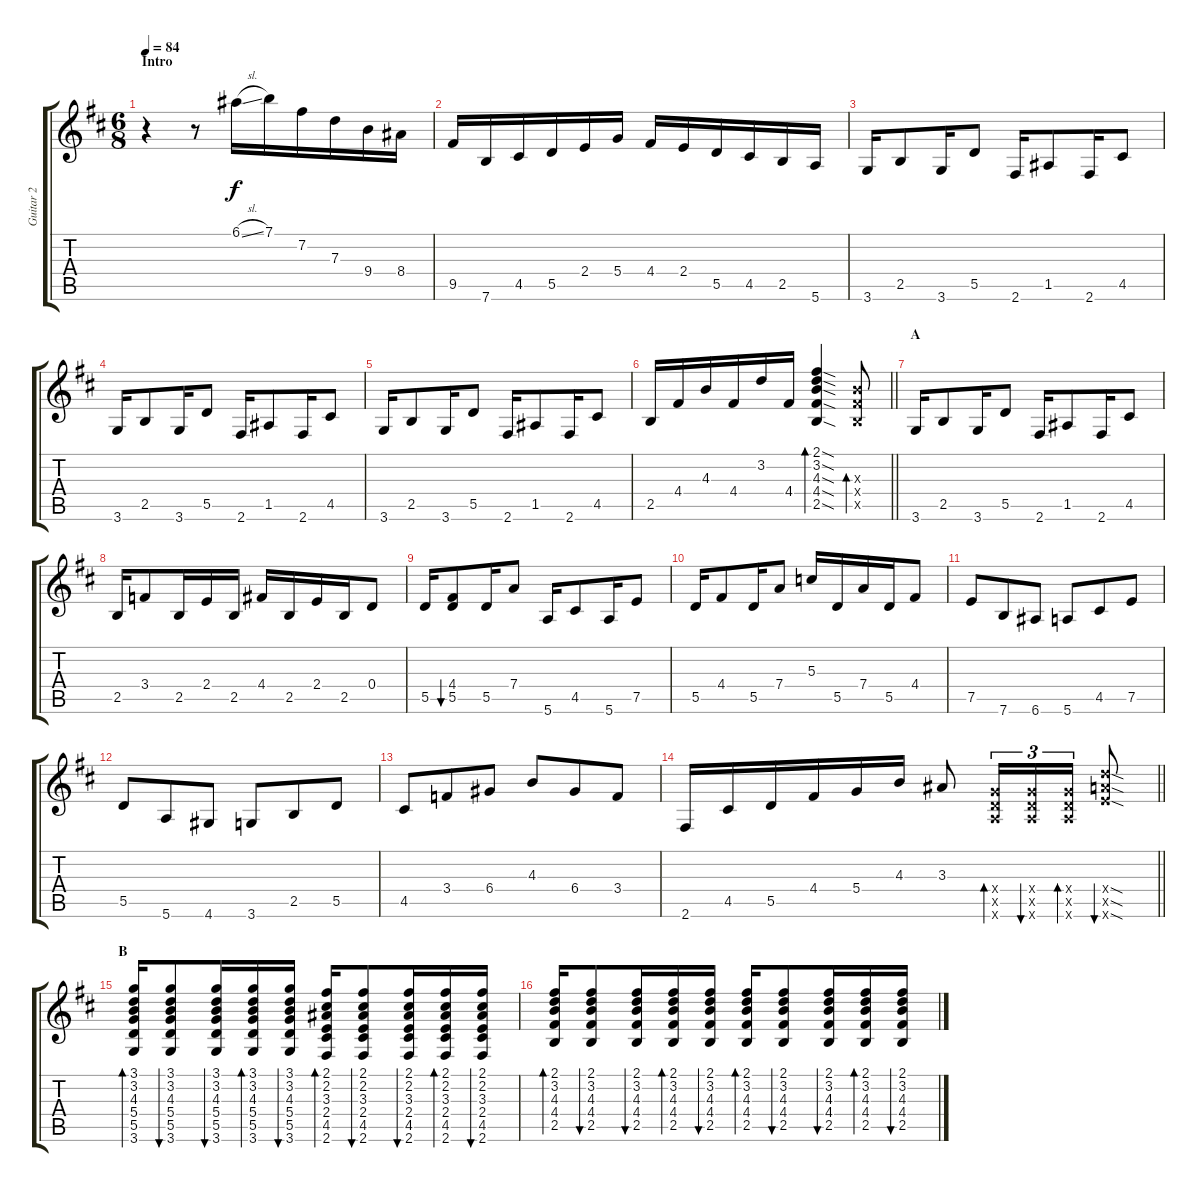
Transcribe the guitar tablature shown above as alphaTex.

\track ("Guitar 2" "Guitar 2") {instrument acousticguitarsteel}
\staff {score tabs}
\tuning (E4 B3 G3 D3 A2 E2) {hide}
\ts (6 8)
\section ("" "Intro")
\tempo 84
\clef g2
\ks d
r.4{dy f instrument acousticguitarsteel} r.8 6.1{sl}.16 7.1.16 7.2.16 7.3.16 9.4.16 8.4.16 |
9.5.16 7.6.16 4.5.16 5.5.16 2.4.16 5.4.16 4.4.16 2.4.16 5.5.16 4.5.16 2.5.16 5.6.16 |
3.6.16 2.5.8 3.6.16 5.5.8 2.6.16 1.5.8 2.6.16 4.5.8 |
3.6.16 2.5.8 3.6.16 5.5.8 2.6.16 1.5.8 2.6.16 4.5.8 |
3.6.16 2.5.8 3.6.16 5.5.8 2.6.16 1.5.8 2.6.16 4.5.8 |
\barLineRight lightlight
2.5.16{txt ""} 4.4.16 4.3.16 4.4.16 3.2.16 4.4.16 (2.1{sod} 3.2{sod} 4.3{sod} 4.4{sod} 2.5{sod}).4{bd 30} (4.3{x} 4.4{x} 2.5{x}).8{bd 30} |
\section ("" "A")
3.6.16 2.5.8 3.6.16 5.5.8 2.6.16 1.5.8 2.6.16 4.5.8 |
2.5.16 3.4.8 2.5.16 2.4.16 2.5.16 4.4.16 2.5.16 2.4.16 2.5.16 0.4.8 |
5.5.16 (4.4 5.5).8{bu 30} 5.5.16 7.4.8 5.6.16 4.5.8 5.6.16 7.5.8 |
5.5.16 4.4.8 5.5.16 7.4.8 5.3.16 5.5.16 7.4.16 5.5.16 4.4.8 |
7.5.8 7.6.8 6.6.8 5.6.8 4.5.8 7.5.8 |
5.5.8 5.6.8 4.6.8 3.6.8 2.5.8 5.5.8 |
4.5.8 3.4.8 6.4.8 4.3.8 6.4.8 3.4.8 |
\barLineRight lightlight
2.6.16 4.5.16 5.5.16 4.4.16 5.4.16 4.3.16 3.3.8 (5.4{x} 5.5{x} 5.6{x}).16{tu (3 2) bd 30} (5.4{x} 5.5{x} 5.6{x}).16{tu (3 2) bu 30} (5.4{x} 5.5{x} 5.6{x}).16{tu (3 2) bd 30} (12.4{sod x} 12.5{sod x} 12.6{sod x}).8{bu 30} |
\section ("" "B")
(3.1 3.2 4.3 5.4 5.5 3.6).16{bd 30 volume 8} (3.1 3.2 4.3 5.4 5.5 3.6).8{bu 30} (3.1 3.2 4.3 5.4 5.5 3.6).16{bu 30} (3.1 3.2 4.3 5.4 5.5 3.6).16{bd 30} (3.1 3.2 4.3 5.4 5.5 3.6).16{bu 30} (2.1 2.2 3.3 2.4 4.5 2.6).16{bd 30} (2.1 2.2 3.3 2.4 4.5 2.6).8{bu 30} (2.1 2.2 3.3 2.4 4.5 2.6).16{bu 30} (2.1 2.2 3.3 2.4 4.5 2.6).16{bd 30} (2.1 2.2 3.3 2.4 4.5 2.6).16{bu 30} |
(2.1 3.2 4.3 4.4 2.5).16{bd 30} (2.1 3.2 4.3 4.4 2.5).8{bu 30} (2.1 3.2 4.3 4.4 2.5).16{bu 30} (2.1 3.2 4.3 4.4 2.5).16{bd 30} (2.1 3.2 4.3 4.4 2.5).16{bu 30} (2.1 3.2 4.3 4.4 2.5).16{bd 30} (2.1 3.2 4.3 4.4 2.5).8{bu 30} (2.1 3.2 4.3 4.4 2.5).16{bu 30} (2.1 3.2 4.3 4.4 2.5).16{bd 30} (2.1 3.2 4.3 4.4 2.5).16{bu 30}
